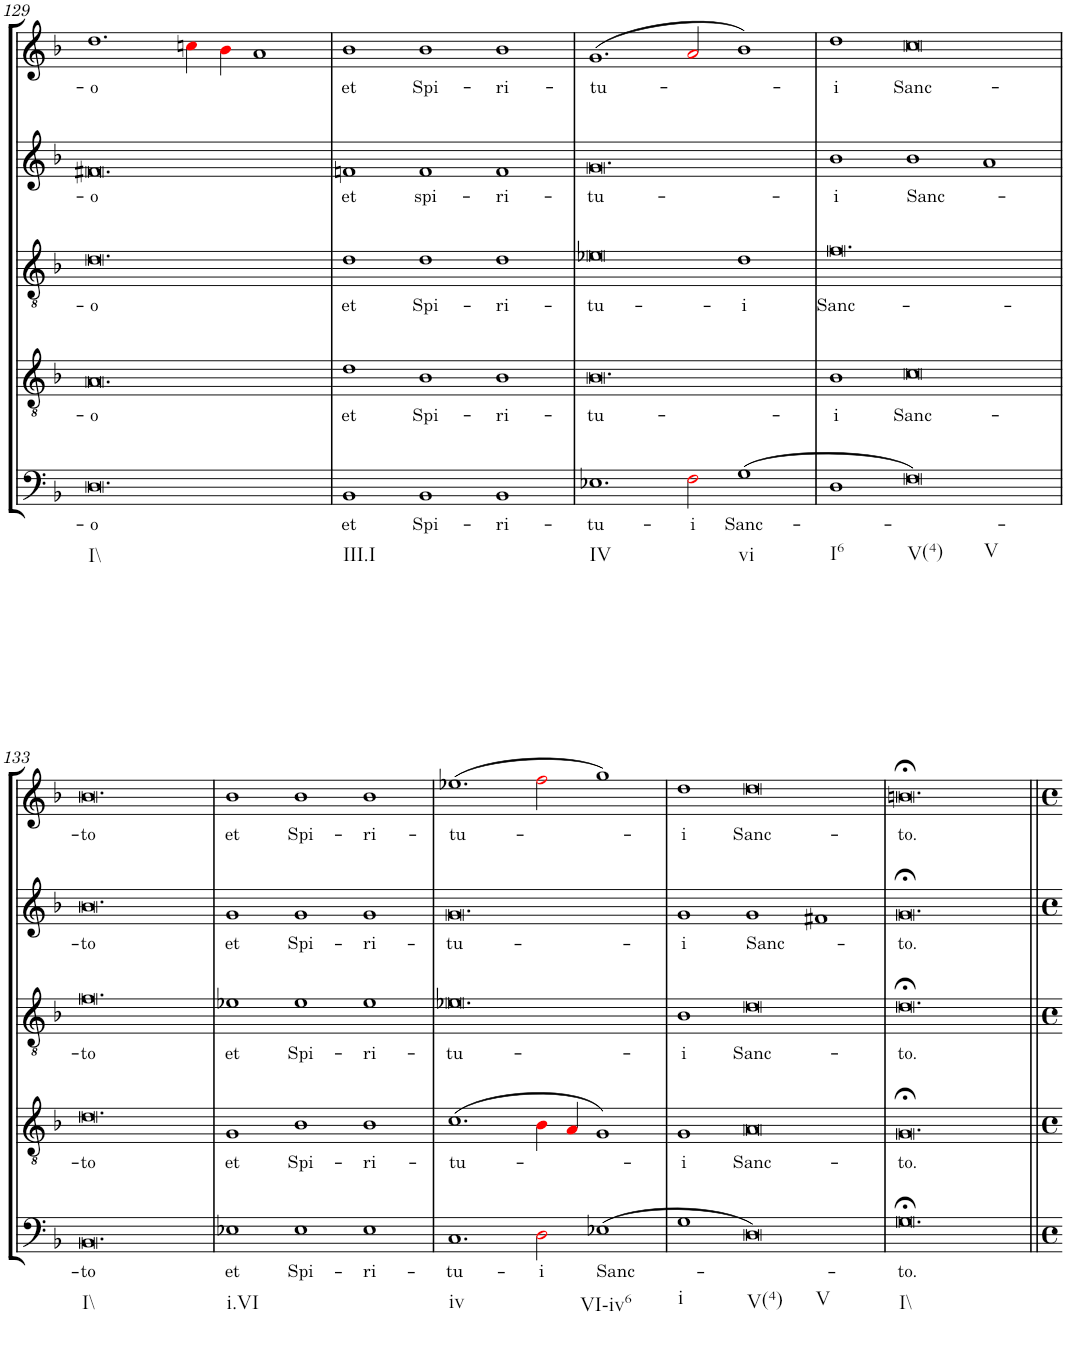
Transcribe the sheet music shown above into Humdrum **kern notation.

**kern	**text	**kern	**text	**kern	**text	**kern	**text	**kern	**text
*part5	*part5	*part4	*part4	*part3	*part3	*part2	*part2	*part1	*part1
*staff5	*staff5	*staff4	*staff4	*staff3	*staff3	*staff2	*staff2	*staff1	*staff1
*I"Basso	*	*I"Tenore	*	*I"Alto	*	*I"Alto	*	*I"Canto	*
!!LO:PB:g=z
*clefF4	*	*clefGv2	*	*clefGv2	*	*clefG2	*	*clefG2	*
*Trd7c12	*	*	*	*	*	*	*	*	*
*k[b-]	*	*k[b-]	*	*k[b-]	*	*k[b-]	*	*k[b-]	*
*F:	*	*F:	*	*F:	*	*F:	*	*F:	*
*M3/2	*	*M3/2	*	*M3/2	*	*M3/2	*	*M3/2	*
=129	=129	=129	=129	=129	=129	=129	=129	=129	=129
!LO:TX:b:t=I\\	!	!	!	!	!	!	!	!	!
!	!LO:LY:b	!	!LO:LY:b	!	!LO:LY:b	!	!LO:LY:b	!	!LO:LY:b
[1.D	-o	[1.A	-o	[1.d	-o	[1.f#X	-o	1.dd	-o
1.ryy	.	1.ryy	.	1.ryy	.	1.ryy	.	4ccni\	.
.	.	.	.	.	.	.	.	4b-i\	.
.	.	.	.	.	.	.	.	1a	.
=130	=130	=130	=130	=130	=130	=130	=130	=130	=130
!LO:TX:b:t=III.I	!	!	!	!	!	!	!	!	!
!	!LO:LY:b	!	!LO:LY:b	!	!LO:LY:b	!	!LO:LY:b	!	!LO:LY:b
1BB-	et	1d	et	1d	et	1fn	et	1b-	et
!	!	!	!	!	!	!	!	!	!LO:LY:b
1.D]	.	1.A]	.	1.d]	.	1.f#]	.	[2b-	Spi-
.	.	.	.	.	.	.	.	2ryy	.
!	!	!	!	!	!	!	!	!	!LO:LY:b
.	.	.	.	.	.	.	.	1b-	-ri-
!	!LO:LY:b	!	!LO:LY:b	!	!LO:LY:b	!	!LO:LY:b	!	!
[2BB-	Spi-	[2B-	Spi-	[2d	Spi-	[2f	spi-	.	.
!	!LO:LY:b	!	!LO:LY:b	!	!LO:LY:b	!	!LO:LY:b	!	!
1BB-	-ri-	1B-	-ri-	1d	-ri-	1f	-ri-	1ryy	.
=131	=131	=131	=131	=131	=131	=131	=131	=131	=131
!LO:TX:b:t=IV	!	!	!	!	!	!	!	!	!
!	!LO:LY:b	!	!LO:LY:b	!	!LO:LY:b	!	!LO:LY:b	!	!LO:LY:b
1.E-X	-tu-	[1.B-	-tu-	[1.e-X	-tu-	[1.g	-tu-	(>1.g	-tu-
2BB-]	.	2B-]	.	2d]	.	2f]	.	2b-]	.
!LO:TX:b:t=vi	!	!	!	!	!	!	!	!	!
!	!LO:LY:b	!	!	!	!LO:LY:b	!	!	!	!
2Fi\	-i	1.ryy	.	1d	-i	1.ryy	.	2ai/	.
!	!LO:LY:b	!	!	!	!	!	!	!	!
(>1G	Sanc-	.	.	.	.	.	.	1b-)	.
.	.	.	.	2ryy	.	.	.	.	.
=132	=132	=132	=132	=132	=132	=132	=132	=132	=132
!LO:TX:b:t=I6	!	!	!	!	!	!	!	!	!
!	!LO:LY:b	!	!LO:LY:b	!	!LO:LY:b	!	!LO:LY:b	!	!LO:LY:b
1D	-­-	1B-	-­i	[1.f	Sanc-	1b-	-­i	1dd	-­i
!LO:TX:b:t=V(4)	!	!	!	!	!	!	!	!	!
!LO:TX:b:t=V	!	!	!	!	!	!	!	!	!
!	!	!	!	!	!	!	!	!	!LO:LY:b
[2F)	.	1.B-]	.	.	.	1.g]	.	[2cc	Sanc-
0ryy	.	.	.	2e-]	.	.	.	0ryy	.
.	.	.	.	0ryy	.	.	.	.	.
!	!	!	!LO:LY:b	!	!	!	!LO:LY:b	!	!
.	.	[2c	Sanc-	.	.	[2b-	Sanc-	.	.
.	.	1ryy	.	.	.	1a	.	.	.
2ryy	.	.	.	.	.	.	.	2ryy	.
!!LO:LB:g=z
=133	=133	=133	=133	=133	=133	=133	=133	=133	=133
!LO:TX:b:t=I\\	!	!	!	!	!	!	!	!	!
!	!LO:LY:b	!	!LO:LY:b	!	!LO:LY:b	!	!LO:LY:b	!	!LO:LY:b
[1.BB-	-to	[1.d	-to	[1.f	-to	[1.b-	-to	[1.b-	-to
1.F]	.	1.c]	.	1.f]	.	2b-]	.	1.cc]	.
.	.	.	.	.	.	1ryy	.	.	.
=134	=134	=134	=134	=134	=134	=134	=134	=134	=134
!LO:TX:b:t=i.VI	!	!	!	!	!	!	!	!	!
!	!LO:LY:b	!	!LO:LY:b	!	!LO:LY:b	!	!LO:LY:b	!	!LO:LY:b
1E-X	et	1G	et	1e-X	et	1g	et	1b-	et
1.BB-]	.	1.d]	.	1.f]	.	1.b-]	.	1.b-]	.
!	!LO:LY:b	!	!LO:LY:b	!	!LO:LY:b	!	!LO:LY:b	!	!LO:LY:b
[2E-	Spi-	[2B-	Spi-	[2e-	Spi-	[2g	Spi-	[2b-	Spi-
!	!LO:LY:b	!	!LO:LY:b	!	!LO:LY:b	!	!LO:LY:b	!	!LO:LY:b
1E-	-ri-	1B-	-ri-	1e-	-ri-	1g	-ri-	1b-	-ri-
=135	=135	=135	=135	=135	=135	=135	=135	=135	=135
!LO:TX:b:t=iv	!	!	!	!	!	!	!	!	!
!	!LO:LY:b	!	!LO:LY:b	!	!LO:LY:b	!	!LO:LY:b	!	!LO:LY:b
1.C	-tu-	(>1.c	-tu-	[1.e-X	-tu-	[1.g	-tu-	(>1.ee-X	-tu-
2E-]	.	2B-]	.	2e-]	.	2g]	.	2b-]	.
!LO:TX:b:t=VI-iv6	!	!	!	!	!	!	!	!	!
!	!LO:LY:b	!	!	!	!	!	!	!	!
2Di\	-i	4B-i\	.	1.ryy	.	1.ryy	.	2ffi\	.
.	.	4Ai/	.	.	.	.	.	.	.
!	!LO:LY:b	!	!	!	!	!	!	!	!
(>1E-X	Sanc-	1G)	.	.	.	.	.	1gg)	.
=136	=136	=136	=136	=136	=136	=136	=136	=136	=136
!LO:TX:b:t=i	!	!	!	!	!	!	!	!	!
!	!	!	!LO:LY:b	!	!LO:LY:b	!	!LO:LY:b	!	!LO:LY:b
1G	.	1G	-i	1B-	-i	1g	-i	1dd	-i
!LO:TX:b:t=V(4)	!	!	!	!	!	!	!	!	!
!LO:TX:b:t=V	!	!	!	!	!	!	!	!	!
!	!	!	!LO:LY:b	!	!	!	!	!	!LO:LY:b
[2D)	.	[2A	Sanc-	1.e-]	.	1.g]	.	[2dd	Sanc-
0ryy	.	0ryy	.	.	.	.	.	0ryy	.
!	!	!	!	!	!LO:LY:b	!	!LO:LY:b	!	!
.	.	.	.	[2d	Sanc-	[2g	Sanc-	.	.
.	.	.	.	1ryy	.	1f#X	.	.	.
2ryy	.	2ryy	.	.	.	.	.	2ryy	.
=137	=137	=137	=137	=137	=137	=137	=137	=137	=137
!LO:TX:b:t=I\\	!	!	!	!	!	!	!	!	!
!	!LO:LY:b	!	!LO:LY:b	!	!LO:LY:b	!	!LO:LY:b	!	!LO:LY:b
[1.G	-to.	[1.G	-to.	[1.d	-to.	[1.g	-to.	[1.bn	-to.
1.D]	.	1.A]	.	1.d]	.	2g]	.	1.dd]	.
.	.	.	.	.	.	1ryy	.	.	.
=138||	=138||	=138||	=138||	=138||	=138||	=138||	=138||	=138||	=138||
1.G;<]	.	1.G;<]	.	1.d;<]	.	1.g;<]	.	1.b;<]	.
=	=	=	=	=	=	=	=	=	=
*-	*-	*-	*-	*-	*-	*-	*-	*-	*-
